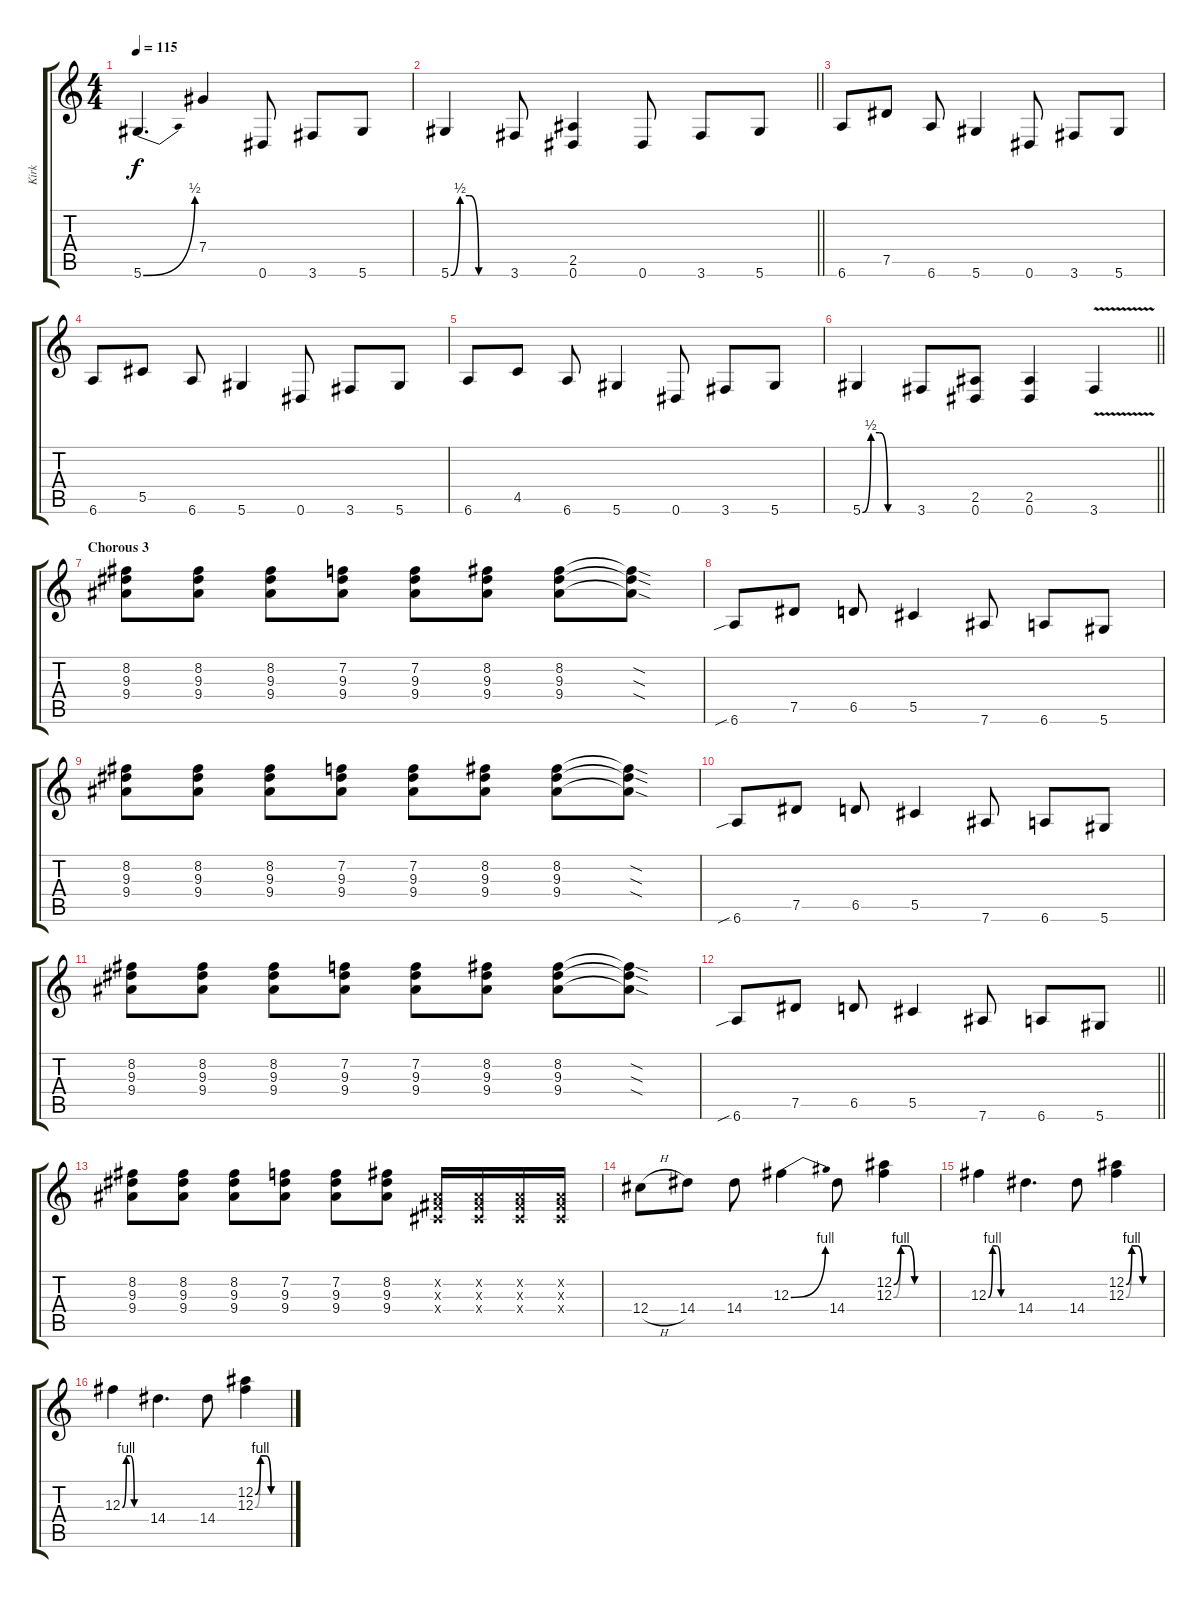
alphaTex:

\track ("Kirk" "Kirk") {instrument distortionguitar}
\staff {score tabs}
\tuning (Eb4 Bb3 Gb3 Db3 Ab2 Eb2) {hide}
\ts (4 4)
\tempo 115
\clef g2
\ks c
5.6{be (bend 0 0 60 2)}.4{d dy f} 7.4.4 0.6.8 3.6.8 5.6.8 |
\barLineRight lightlight
5.6{be (custom 0 0 10 2 20 2 30 0 60 0)}.4 3.6.8 (2.5 0.6).4 0.6.8 3.6.8 5.6.8 |
\section ("" "")
6.6.8 7.5.8 6.6.8 5.6.4 0.6.8 3.6.8 5.6.8 |
6.6.8 5.5.8 6.6.8 5.6.4 0.6.8 3.6.8 5.6.8 |
6.6.8 4.5.8 6.6.8 5.6.4 0.6.8 3.6.8 5.6.8 |
\barLineRight lightlight
5.6{be (custom 0 0 10 2 20 2 30 0 60 0)}.4 3.6.8 (2.5 0.6).8 (2.5 0.6).4 3.6{v}.4 |
\section ("" "Chorous 3")
(8.2 9.3 9.4).8 (8.2 9.3 9.4).8 (8.2 9.3 9.4).8 (7.2 9.3 9.4).8 (7.2 9.3 9.4).8 (8.2 9.3 9.4).8 (8.2 9.3 9.4).8 (8.2{sod t} 9.3{sod t} 9.4{sod t}).8 |
6.6{sib}.8 7.5.8 6.5.8 5.5.4 7.6.8 6.6.8 5.6.8 |
(8.2 9.3 9.4).8 (8.2 9.3 9.4).8 (8.2 9.3 9.4).8 (7.2 9.3 9.4).8 (7.2 9.3 9.4).8 (8.2 9.3 9.4).8 (8.2 9.3 9.4).8 (8.2{sod t} 9.3{sod t} 9.4{sod t}).8 |
6.6{sib}.8 7.5.8 6.5.8 5.5.4 7.6.8 6.6.8 5.6.8 |
(8.2 9.3 9.4).8 (8.2 9.3 9.4).8 (8.2 9.3 9.4).8 (7.2 9.3 9.4).8 (7.2 9.3 9.4).8 (8.2 9.3 9.4).8 (8.2 9.3 9.4).8 (8.2{sod t} 9.3{sod t} 9.4{sod t}).8 |
\barLineRight lightlight
6.6{sib}.8 7.5.8 6.5.8 5.5.4 7.6.8 6.6.8 5.6.8 |
\section ("" "")
(8.2 9.3 9.4).8 (8.2 9.3 9.4).8 (8.2 9.3 9.4).8 (7.2 9.3 9.4).8 (7.2 9.3 9.4).8 (8.2 9.3 9.4).8 (0.2{x} 0.3{x} 0.4{x}).16 (0.2{x} 0.3{x} 0.4{x}).16 (0.2{x} 0.3{x} 0.4{x}).16 (0.2{x} 0.3{x} 0.4{x}).16 |
12.4{h}.8 14.4.8 14.4.8 12.3{be (bend 0 0 60 4)}.4 14.4.8 (12.2{be (custom 0 0 10 4 20 4 30 0 60 0)} 12.3{be (custom 0 0 10 4 20 4 30 0 60 0)}).4 |
12.3{be (custom 0 0 10 4 20 4 30 0 60 0)}.4 14.4.4{d} 14.4.8 (12.2{be (custom 0 0 10 4 20 4 30 0 60 0)} 12.3{be (custom 0 0 10 4 20 4 30 0 60 0)}).4 |
12.3{be (custom 0 0 10 4 20 4 30 0 60 0)}.4 14.4.4{d} 14.4.8 (12.2{be (custom 0 0 10 4 20 4 30 0 60 0)} 12.3{be (custom 0 0 10 4 20 4 30 0 60 0)}).4
